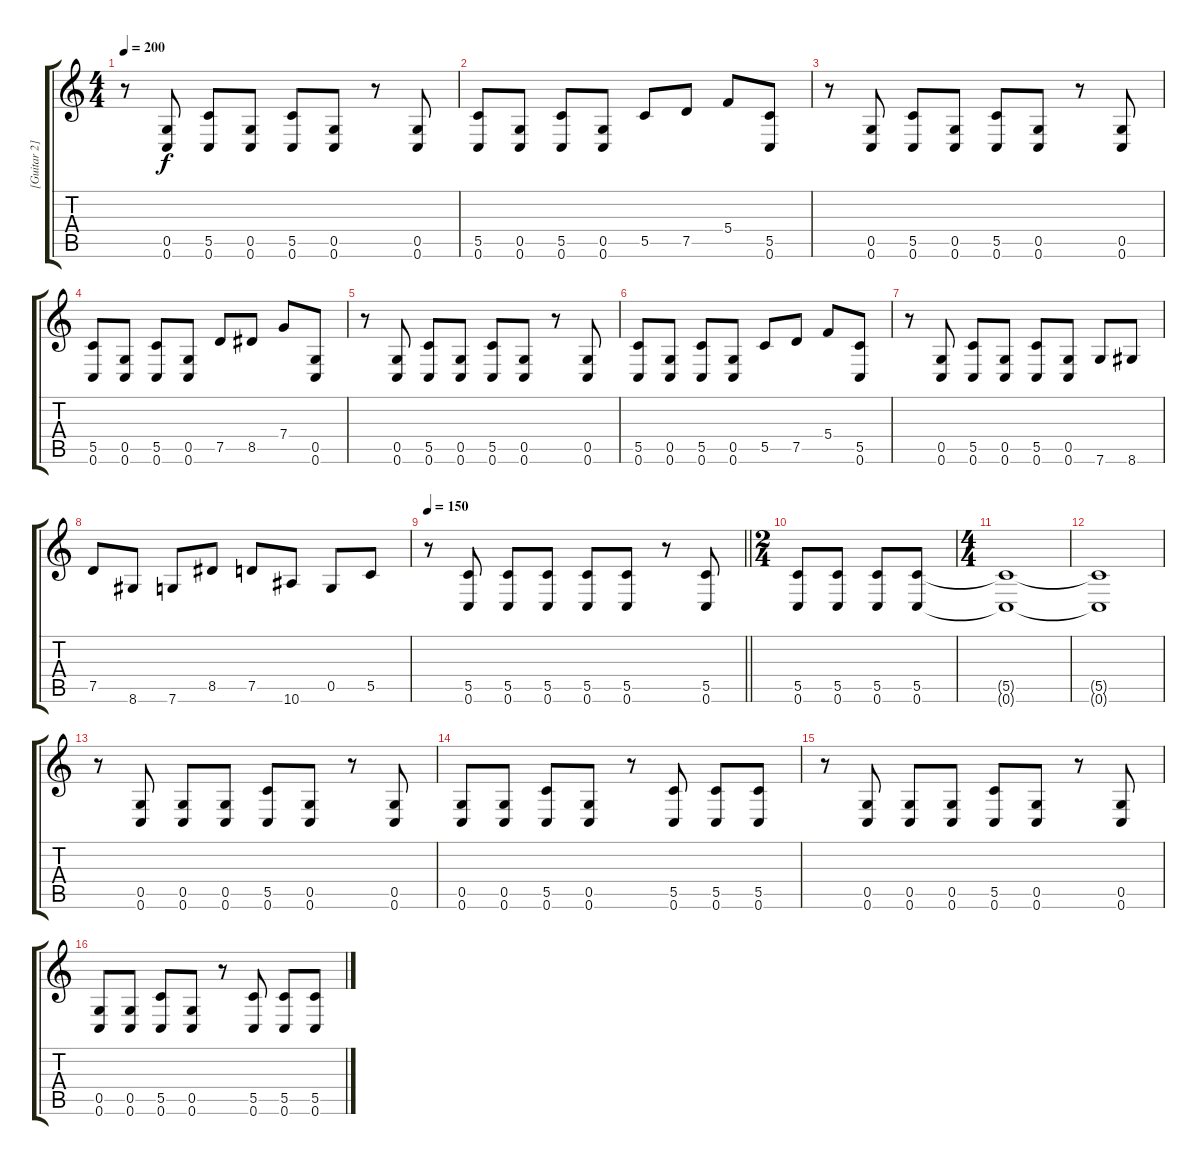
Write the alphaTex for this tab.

\track ("[Guitar 2]" "[Guitar 2]") {instrument distortionguitar}
\staff {score tabs}
\tuning (D4 A3 F3 C3 G2 C2) {hide}
\ts (4 4)
\tempo 200
\clef g2
\ks c
r.8{dy f} (0.5 0.6).8 (5.5 0.6).8 (0.5 0.6).8 (5.5 0.6).8 (0.5 0.6).8 r.8 (0.5 0.6).8 |
(5.5 0.6).8 (0.5 0.6).8 (5.5 0.6).8 (0.5 0.6).8 5.5.8 7.5.8 5.4.8 (5.5 0.6).8 |
r.8 (0.5 0.6).8 (5.5 0.6).8 (0.5 0.6).8 (5.5 0.6).8 (0.5 0.6).8 r.8 (0.5 0.6).8 |
(5.5 0.6).8 (0.5 0.6).8 (5.5 0.6).8 (0.5 0.6).8 7.5.8 8.5.8 7.4.8 (0.5 0.6).8 |
r.8 (0.5 0.6).8 (5.5 0.6).8 (0.5 0.6).8 (5.5 0.6).8 (0.5 0.6).8 r.8 (0.5 0.6).8 |
(5.5 0.6).8 (0.5 0.6).8 (5.5 0.6).8 (0.5 0.6).8 5.5.8 7.5.8 5.4.8 (5.5 0.6).8 |
r.8 (0.5 0.6).8 (5.5 0.6).8 (0.5 0.6).8 (5.5 0.6).8 (0.5 0.6).8 7.6.8 8.6.8 |
7.5.8 8.6.8 7.6.8 8.5.8 7.5.8 10.6.8 0.5.8 5.5.8 |
\tempo 150
\barLineRight lightlight
r.8 (5.5 0.6).8 (5.5 0.6).8 (5.5 0.6).8 (5.5 0.6).8 (5.5 0.6).8 r.8 (5.5 0.6).8 |
\ts (2 4)
(5.5 0.6).8 (5.5 0.6).8 (5.5 0.6).8 (5.5 0.6).8 |
\ts (4 4)
(5.5{t} 0.6{t}).1 |
(5.5{t} 0.6{t}).1 |
r.8 (0.5 0.6).8 (0.5 0.6).8 (0.5 0.6).8 (5.5 0.6).8 (0.5 0.6).8 r.8 (0.5 0.6).8 |
(0.5 0.6).8 (0.5 0.6).8 (5.5 0.6).8 (0.5 0.6).8 r.8 (5.5 0.6).8 (5.5 0.6).8 (5.5 0.6).8 |
r.8 (0.5 0.6).8 (0.5 0.6).8 (0.5 0.6).8 (5.5 0.6).8 (0.5 0.6).8 r.8 (0.5 0.6).8 |
(0.5 0.6).8 (0.5 0.6).8 (5.5 0.6).8 (0.5 0.6).8 r.8 (5.5 0.6).8 (5.5 0.6).8 (5.5 0.6).8
